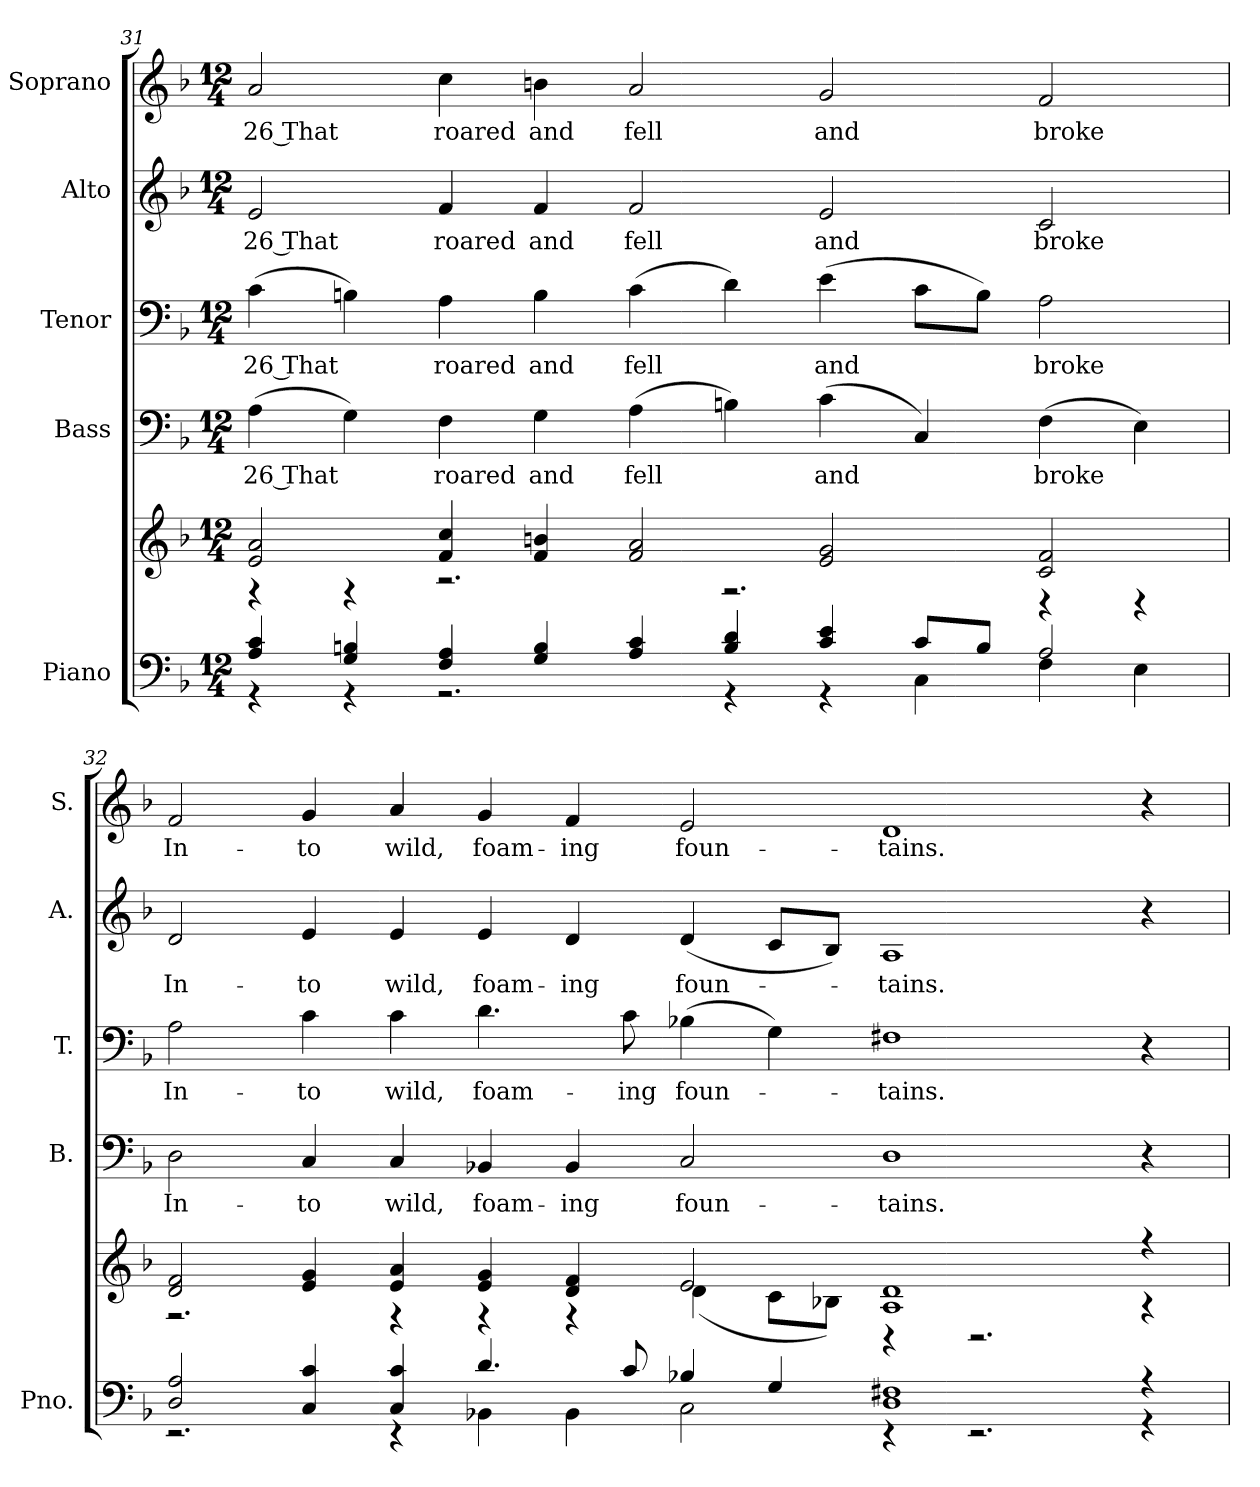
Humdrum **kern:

**kern	**kern	**kern	**text	**kern	**text	**kern	**text	**kern	**text
*part5	*part5	*part4	*part4	*part3	*part3	*part2	*part2	*part1	*part1
*staff6	*staff5	*staff4	*staff4	*staff3	*staff3	*staff2	*staff2	*staff1	*staff1
*I"Piano	*	*I"Bass	*	*I"Tenor	*	*I"Alto	*	*I"Soprano	*
*I'Pno.	*	*I'B.	*	*I'T.	*	*I'A.	*	*I'S.	*
!!LO:PB:g=z
*clefF4	*clefG2	*clefF4	*	*clefF4	*	*clefG2	*	*clefG2	*
*k[b-]	*k[b-]	*k[b-]	*	*k[b-]	*	*k[b-]	*	*k[b-]	*
*F:	*F:	*F:	*	*F:	*	*F:	*	*F:	*
*M12/4	*M12/4	*M12/4	*	*M12/4	*	*M12/4	*	*M12/4	*
=31	=31	=31	=31	=31	=31	=31	=31	=31	=31
*^	*^	*	*	*	*	*	*	*	*
!	!	!	!	!	!LO:LY:b:color=#000000	!	!	!	!	!	!
!	!	!	!	!	!	!	!LO:LY:b:color=#000000	!	!	!	!
!	!	!	!	!	!	!	!	!	!LO:LY:b:color=#000000	!	!
!	!	!	!	!	!	!	!	!	!	!	!LO:LY:b:color=#000000
4Ai/ 4ci	4r	2ei/ 2ai	4r	(4Ai\	26 That	(4ci\	26 That	2ei/	26 That	2ai/	26 That
4Gi/ 4Bni	4r	.	4r	4Gi\)	.	4Bni\)	.	.	.	.	.
!	!	!	!	!	!LO:LY:b:color=#000000	!	!	!	!	!	!
!	!	!	!	!	!	!	!LO:LY:b:color=#000000	!	!	!	!
!	!	!	!	!	!	!	!	!	!LO:LY:b:color=#000000	!	!
!	!	!	!	!	!	!	!	!	!	!	!LO:LY:b:color=#000000
4Fi/ 4Ai	2.r	4fi/ 4cci	2.r	4Fi\	roared	4Ai\	roared	4fi/	roared	4cci\	roared
!	!	!	!	!	!LO:LY:b:color=#000000	!	!	!	!	!	!
!	!	!	!	!	!	!	!LO:LY:b:color=#000000	!	!	!	!
!	!	!	!	!	!	!	!	!	!LO:LY:b:color=#000000	!	!
!	!	!	!	!	!	!	!	!	!	!	!LO:LY:b:color=#000000
4Gi/ 4Bi	.	4fi/ 4bni	.	4Gi\	and	4Bi\	and	4fi/	and	4bni\	and
!	!	!	!	!	!LO:LY:b:color=#000000	!	!	!	!	!	!
!	!	!	!	!	!	!	!LO:LY:b:color=#000000	!	!	!	!
!	!	!	!	!	!	!	!	!	!LO:LY:b:color=#000000	!	!
!	!	!	!	!	!	!	!	!	!	!	!LO:LY:b:color=#000000
4Ai/ 4ci	.	2fi/ 2ai	.	(4Ai\	fell	(4ci\	fell	2fi/	fell	2ai/	fell
4Bi/ 4di	4r	.	2.r	4Bni\)	.	4di\)	.	.	.	.	.
!	!	!	!	!	!LO:LY:b:color=#000000	!	!	!	!	!	!
!	!	!	!	!	!	!	!LO:LY:b:color=#000000	!	!	!	!
!	!	!	!	!	!	!	!	!	!LO:LY:b:color=#000000	!	!
!	!	!	!	!	!	!	!	!	!	!	!LO:LY:b:color=#000000
4ci/ 4ei	4r	2ei/ 2gi	.	(4ci\	and	(4ei\	and	2ei/	and	2gi/	and
8ci/L	4Ci\	.	.	4Ci/)	.	8ci\L	.	.	.	.	.
8Bi/J	.	.	.	.	.	8Bi\J)	.	.	.	.	.
!	!	!	!	!	!LO:LY:b:color=#000000	!	!	!	!	!	!
!	!	!	!	!	!	!	!LO:LY:b:color=#000000	!	!	!	!
!	!	!	!	!	!	!	!	!	!LO:LY:b:color=#000000	!	!
!	!	!	!	!	!	!	!	!	!	!	!LO:LY:b:color=#000000
2Ai/	4Fi\	2ci/ 2fi	4r	(4Fi\	broke	2Ai\	broke	2ci/	broke	2fi/	broke
.	4Ei\	.	4r	4Ei\)	.	.	.	.	.	.	.
!!LO:PB:g=z
=32	=32	=32	=32	=32	=32	=32	=32	=32	=32	=32	=32
!	!	!	!	!	!LO:LY:b:color=#000000	!	!	!	!	!	!
!	!	!	!	!	!	!	!LO:LY:b:color=#000000	!	!	!	!
!	!	!	!	!	!	!	!	!	!LO:LY:b:color=#000000	!	!
!	!	!	!	!	!	!	!	!	!	!	!LO:LY:b:color=#000000
2Di/ 2Ai	2.r	2di/ 2fi	2.r	2Di\	In-	2Ai\	In-	2di/	In-	2fi/	In-
!	!	!	!	!	!LO:LY:b:color=#000000	!	!	!	!	!	!
!	!	!	!	!	!	!	!LO:LY:b:color=#000000	!	!	!	!
!	!	!	!	!	!	!	!	!	!LO:LY:b:color=#000000	!	!
!	!	!	!	!	!	!	!	!	!	!	!LO:LY:b:color=#000000
4Ci/ 4ci	.	4ei/ 4gi	.	4Ci/	-to	4ci\	-to	4ei/	-to	4gi/	-to
!	!	!	!	!	!LO:LY:b:color=#000000	!	!	!	!	!	!
!	!	!	!	!	!	!	!LO:LY:b:color=#000000	!	!	!	!
!	!	!	!	!	!	!	!	!	!LO:LY:b:color=#000000	!	!
!	!	!	!	!	!	!	!	!	!	!	!LO:LY:b:color=#000000
4Ci/ 4ci	4r	4ei/ 4ai	4r	4Ci/	wild,	4ci\	wild,	4ei/	wild,	4ai/	wild,
!	!	!	!	!	!LO:LY:b:color=#000000	!	!	!	!	!	!
!	!	!	!	!	!	!	!LO:LY:b:color=#000000	!	!	!	!
!	!	!	!	!	!	!	!	!	!LO:LY:b:color=#000000	!	!
!	!	!	!	!	!	!	!	!	!	!	!LO:LY:b:color=#000000
4.di/	4BB-Xi\	4ei/ 4gi	4r	4BB-Xi/	foam-	4.di\	foam-	4ei/	foam-	4gi/	foam-
!	!	!	!	!	!LO:LY:b:color=#000000	!	!	!	!	!	!
!	!	!	!	!	!	!	!	!	!LO:LY:b:color=#000000	!	!
!	!	!	!	!	!	!	!	!	!	!	!LO:LY:b:color=#000000
.	4BB-i\	4di/ 4fi	4r	4BB-i/	-ing	.	.	4di/	-ing	4fi/	-ing
!	!	!	!	!	!	!	!LO:LY:b:color=#000000	!	!	!	!
8ci/	.	.	.	.	.	8ci\	-ing	.	.	.	.
!	!	!	!	!	!LO:LY:b:color=#000000	!	!	!	!	!	!
!	!	!	!	!	!	!	!LO:LY:b:color=#000000	!	!	!	!
!	!	!	!	!	!	!	!	!	!LO:LY:b:color=#000000	!	!
!	!	!	!	!	!	!	!	!	!	!	!LO:LY:b:color=#000000
4B-Xi/	2Ci\	2ei/	(4di\	2Ci/	foun-	(4B-Xi\	foun-	(4di/	foun-	2ei/	foun-
4Gi/	.	.	8ci\L	.	.	4Gi\)	.	8ci/L	.	.	.
.	.	.	8B-Xi\J)	.	.	.	.	8B-i/J)	.	.	.
!	!	!	!	!	!LO:LY:b:color=#000000	!	!	!	!	!	!
!	!	!	!	!	!	!	!LO:LY:b:color=#000000	!	!	!	!
!	!	!	!	!	!	!	!	!	!LO:LY:b:color=#000000	!	!
!	!	!	!	!	!	!	!	!	!	!	!LO:LY:b:color=#000000
1Di 1F#Xi	4r	1Ai 1di	4r	1Di	-tains.	1F#Xi	-tains.	1Ai	-tains.	1di	-tains.
.	2.r	.	2.r	.	.	.	.	.	.	.	.
4r	4r	4r	4r	4r	.	4r	.	4r	.	4r	.
*v	*v	*	*	*	*	*	*	*	*	*	*
*	*v	*v	*	*	*	*	*	*	*	*
=	=	=	=	=	=	=	=	=	=
*-	*-	*-	*-	*-	*-	*-	*-	*-	*-
